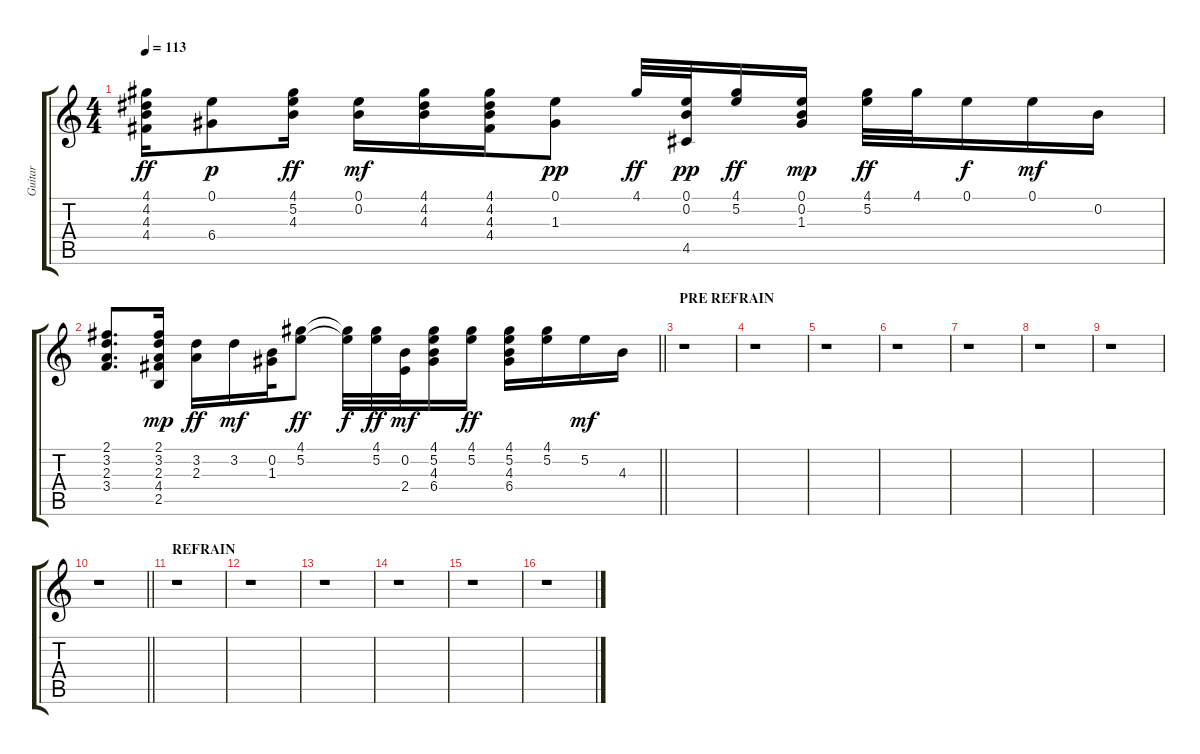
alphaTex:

\track ("Guitar" "Guitar") {instrument acousticguitarsteel}
\staff {score tabs}
\tuning (E4 B3 G3 D3 A2 E2) {hide}
\ts (4 4)
\tempo 113
\clef g2
\ks c
(4.1 4.2 4.3 4.4).16{dy ff} (0.1 6.4).8{dy p} (4.1 5.2 4.3).16{dy ff} (0.1 0.2).16{dy mf} (4.1 4.2 4.3).16 (4.1 4.2 4.3 4.4).16 (0.1 1.3).8{dy pp} 4.1.32{dy ff} (0.1 0.2 4.5).32{dy pp} (4.1 5.2).16{dy ff} (0.1 0.2 1.3).16{dy mp} (4.1 5.2).32{dy ff} 4.1.32 0.1.16{dy f} 0.1.16{dy mf} 0.2.16 |
\barLineRight lightlight
(2.1 3.2 2.3 3.4).8{d} (2.1 3.2 2.3 4.4 2.5).16{dy mp} (3.2 2.3).16{dy ff} 3.2.16{dy mf} (0.2 1.3).32 (4.1 5.2).8{dy ff} (4.1{t} 5.2{t}).32{dy f} (4.1 5.2).32{dy ff} (0.2 2.4).32{dy mf} (4.1 5.2 4.3 6.4).16 (4.1 5.2).16{dy ff} (4.1 5.2 4.3 6.4).16 (4.1 5.2).16 5.2.16{dy mf} 4.3.16 |
\section ("" "PRE REFRAIN")
r.1 |
r.1 |
r.1 |
r.1 |
r.1 |
r.1 |
r.1 |
\barLineRight lightlight
r.1 |
\section ("" "REFRAIN")
r.1 |
r.1 |
r.1 |
r.1 |
r.1 |
r.1
